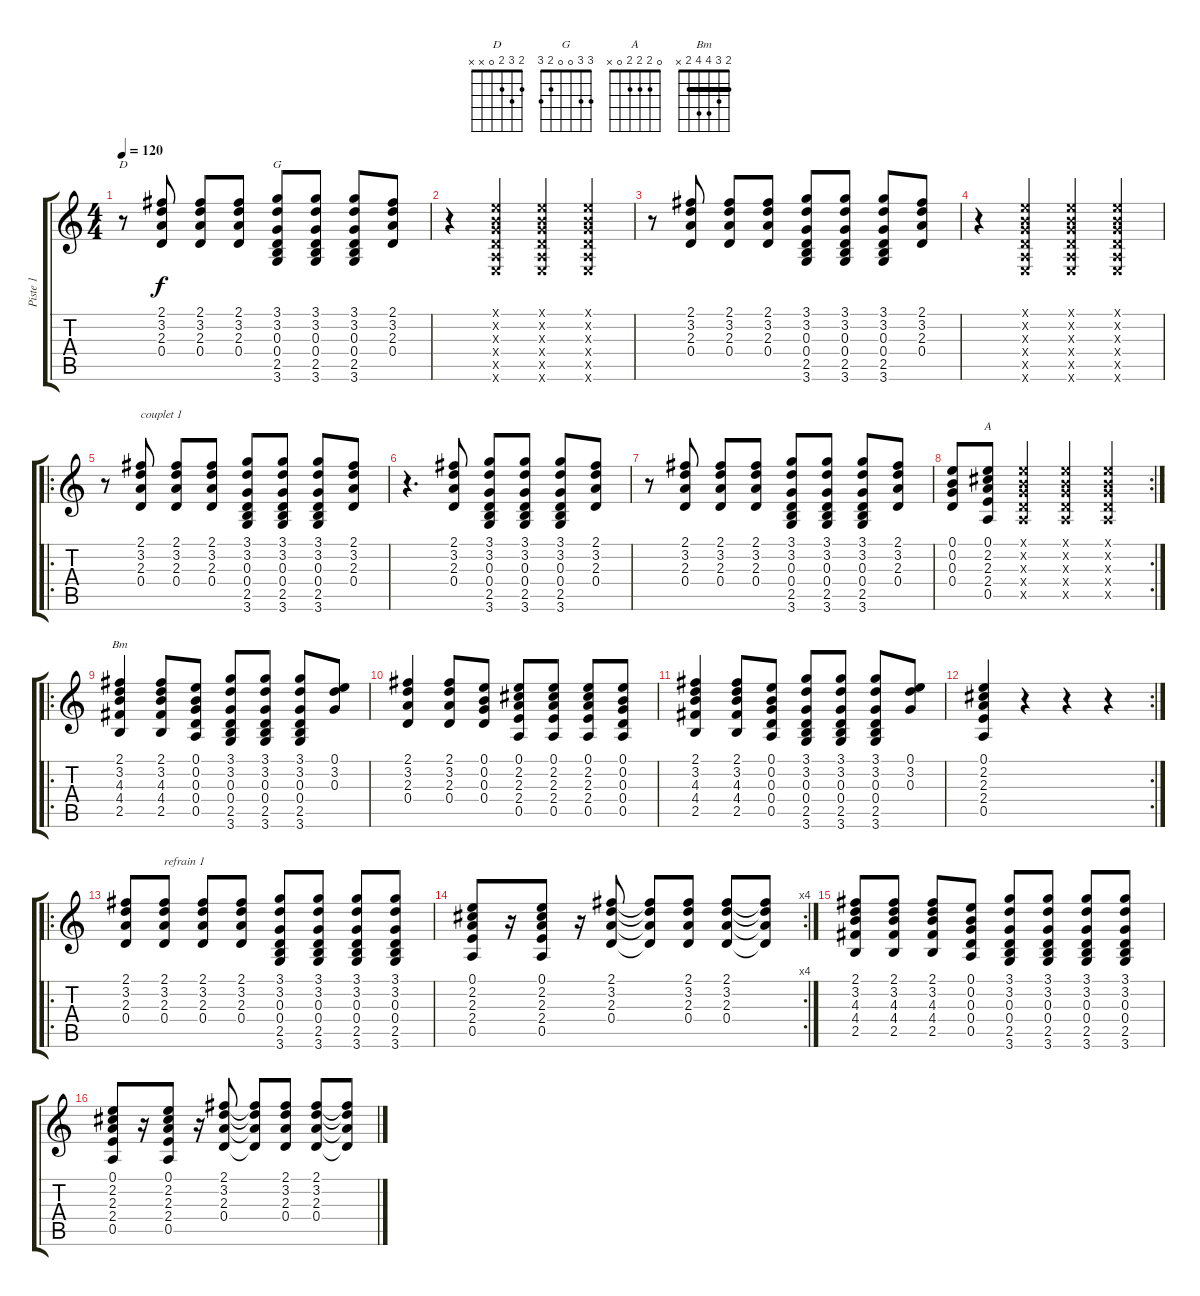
\track ("Piste 1" "Piste 1") {instrument acousticguitarnylon}
\staff {score tabs}
\tuning (E4 B3 G3 D3 A2 E2) {hide}
\chord ("D" 2 3 2 0 x x)
\chord ("G" 3 3 0 0 2 3)
\chord ("A" 0 2 2 2 0 x)
\chord ("Bm" 2 3 4 4 2 x) {barre 2}
\ts (4 4)
\tempo 120
\clef g2
\ks c
r.8{ch "D" dy f instrument acousticguitarnylon} (2.1 3.2 2.3 0.4).8 (2.1 3.2 2.3 0.4).8 (2.1 3.2 2.3 0.4).8 (3.1 3.2 0.3 0.4 2.5 3.6).8{ch "G"} (3.1 3.2 0.3 0.4 2.5 3.6).8 (3.1 3.2 0.3 0.4 2.5 3.6).8 (2.1 3.2 2.3 0.4).8 |
r.4 (0.1{x} 0.2{x} 0.3{x} 0.4{x} 0.5{x} 0.6{x}).4 (0.1{x} 0.2{x} 0.3{x} 0.4{x} 0.5{x} 0.6{x}).4 (0.1{x} 0.2{x} 0.3{x} 0.4{x} 0.5{x} 0.6{x}).4 |
r.8 (2.1 3.2 2.3 0.4).8 (2.1 3.2 2.3 0.4).8 (2.1 3.2 2.3 0.4).8 (3.1 3.2 0.3 0.4 2.5 3.6).8 (3.1 3.2 0.3 0.4 2.5 3.6).8 (3.1 3.2 0.3 0.4 2.5 3.6).8 (2.1 3.2 2.3 0.4).8 |
r.4 (0.1{x} 0.2{x} 0.3{x} 0.4{x} 0.5{x} 0.6{x}).4 (0.1{x} 0.2{x} 0.3{x} 0.4{x} 0.5{x} 0.6{x}).4 (0.1{x} 0.2{x} 0.3{x} 0.4{x} 0.5{x} 0.6{x}).4 |
\ro
r.8 (2.1 3.2 2.3 0.4).8{txt "couplet 1"} (2.1 3.2 2.3 0.4).8 (2.1 3.2 2.3 0.4).8 (3.1 3.2 0.3 0.4 2.5 3.6).8 (3.1 3.2 0.3 0.4 2.5 3.6).8 (3.1 3.2 0.3 0.4 2.5 3.6).8 (2.1 3.2 2.3 0.4).8 |
r.4{d} (2.1 3.2 2.3 0.4).8 (3.1 3.2 0.3 0.4 2.5 3.6).8 (3.1 3.2 0.3 0.4 2.5 3.6).8 (3.1 3.2 0.3 0.4 2.5 3.6).8 (2.1 3.2 2.3 0.4).8 |
r.8 (2.1 3.2 2.3 0.4).8 (2.1 3.2 2.3 0.4).8 (2.1 3.2 2.3 0.4).8 (3.1 3.2 0.3 0.4 2.5 3.6).8 (3.1 3.2 0.3 0.4 2.5 3.6).8 (3.1 3.2 0.3 0.4 2.5 3.6).8 (2.1 3.2 2.3 0.4).8 |
\rc 2
(0.1 0.2 0.3 0.4).8 (0.1 2.2 2.3 2.4 0.5).8{ch "A"} (0.1{x} 0.2{x} 0.3{x} 0.4{x} 0.5{x}).4 (0.1{x} 0.2{x} 0.3{x} 0.4{x} 0.5{x}).4 (0.1{x} 0.2{x} 0.3{x} 0.4{x} 0.5{x}).4 |
\ro
(2.1 3.2 4.3 4.4 2.5).4{ch "Bm"} (2.1 3.2 4.3 4.4 2.5).8 (0.1 0.2 0.3 0.4 0.5).8 (3.1 3.2 0.3 0.4 2.5 3.6).8 (3.1 3.2 0.3 0.4 2.5 3.6).8 (3.1 3.2 0.3 0.4 2.5 3.6).8 (0.1 3.2 0.3).8 |
(2.1 3.2 2.3 0.4).4 (2.1 3.2 2.3 0.4).8 (0.1 0.2 0.3 0.4).8 (0.1 2.2 2.3 2.4 0.5).8 (0.1 2.2 2.3 2.4 0.5).8 (0.1 2.2 2.3 2.4 0.5).8 (0.1 0.2 0.3 0.4 0.5).8 |
(2.1 3.2 4.3 4.4 2.5).4 (2.1 3.2 4.3 4.4 2.5).8 (0.1 0.2 0.3 0.4 0.5).8 (3.1 3.2 0.3 0.4 2.5 3.6).8 (3.1 3.2 0.3 0.4 2.5 3.6).8 (3.1 3.2 0.3 0.4 2.5 3.6).8 (0.1 3.2 0.3).8 |
\rc 2
(0.1 2.2 2.3 2.4 0.5).4 r.4 r.4 r.4 |
\ro
(2.1 3.2 2.3 0.4).8 (2.1 3.2 2.3 0.4).8{txt "refrain 1"} (2.1 3.2 2.3 0.4).8 (2.1 3.2 2.3 0.4).8 (3.1 3.2 0.3 0.4 2.5 3.6).8 (3.1 3.2 0.3 0.4 2.5 3.6).8 (3.1 3.2 0.3 0.4 2.5 3.6).8 (3.1 3.2 0.3 0.4 2.5 3.6).8 |
\rc 4
(0.1 2.2 2.3 2.4 0.5).8 r.16 (0.1 2.2 2.3 2.4 0.5).8 r.16 (2.1 3.2 2.3 0.4).8 (2.1{t} 3.2{t} 2.3{t} 0.4{t}).8 (2.1 3.2 2.3 0.4).8 (2.1 3.2 2.3 0.4).8 (2.1{t} 3.2{t} 2.3{t} 0.4{t}).8 |
(2.1 3.2 4.3 4.4 2.5).8 (2.1 3.2 4.3 4.4 2.5).8 (2.1 3.2 4.3 4.4 2.5).8 (0.1 0.2 0.3 0.4 0.5).8 (3.1 3.2 0.3 0.4 2.5 3.6).8 (3.1 3.2 0.3 0.4 2.5 3.6).8 (3.1 3.2 0.3 0.4 2.5 3.6).8 (3.1 3.2 0.3 0.4 2.5 3.6).8 |
(0.1 2.2 2.3 2.4 0.5).8 r.16 (0.1 2.2 2.3 2.4 0.5).8 r.16 (2.1 3.2 2.3 0.4).8 (2.1{t} 3.2{t} 2.3{t} 0.4{t}).8 (2.1 3.2 2.3 0.4).8 (2.1 3.2 2.3 0.4).8 (2.1{t} 3.2{t} 2.3{t} 0.4{t}).8
